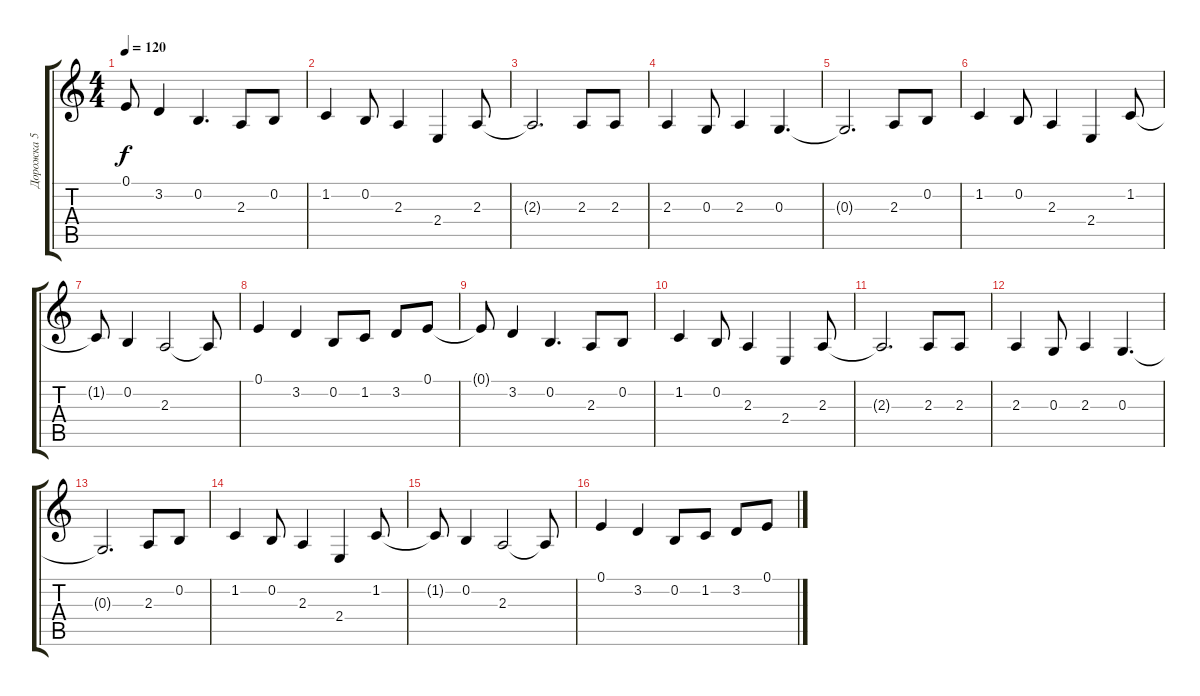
\track ("Дорожка 5" "Дорожка 5") {instrument koto}
\staff {score tabs}
\tuning (E4 B3 G3 D3 A2 E2) {hide}
\ts (4 4)
\tempo 120
\clef g2
\ks c
0.1{t}.8{dy f} 3.2.4 0.2.4{d} 2.3.8 0.2.8 |
1.2.4 0.2.8 2.3.4 2.4.4 2.3.8 |
2.3{t}.2{d} 2.3.8 2.3.8 |
2.3.4 0.3.8 2.3.4 0.3.4{d} |
0.3{t}.2{d} 2.3.8 0.2.8 |
1.2.4 0.2.8 2.3.4 2.4.4 1.2.8 |
1.2{t}.8 0.2.4 2.3.2 2.3{t}.8 |
0.1.4 3.2.4 0.2.8 1.2.8 3.2.8 0.1.8 |
0.1{t}.8 3.2.4 0.2.4{d} 2.3.8 0.2.8 |
1.2.4 0.2.8 2.3.4 2.4.4 2.3.8 |
2.3{t}.2{d} 2.3.8 2.3.8 |
2.3.4 0.3.8 2.3.4 0.3.4{d} |
0.3{t}.2{d} 2.3.8 0.2.8 |
1.2.4{volume 16} 0.2.8{volume 15} 2.3.4{volume 14} 2.4.4{volume 14} 1.2.8{volume 12} |
1.2{t}.8 0.2.4{volume 12} 2.3.2{volume 11} 2.3{t}.8 |
0.1.4{volume 8} 3.2.4{volume 8} 0.2.8{volume 6} 1.2.8{volume 6} 3.2.8{volume 6} 0.1.8{volume 5}
